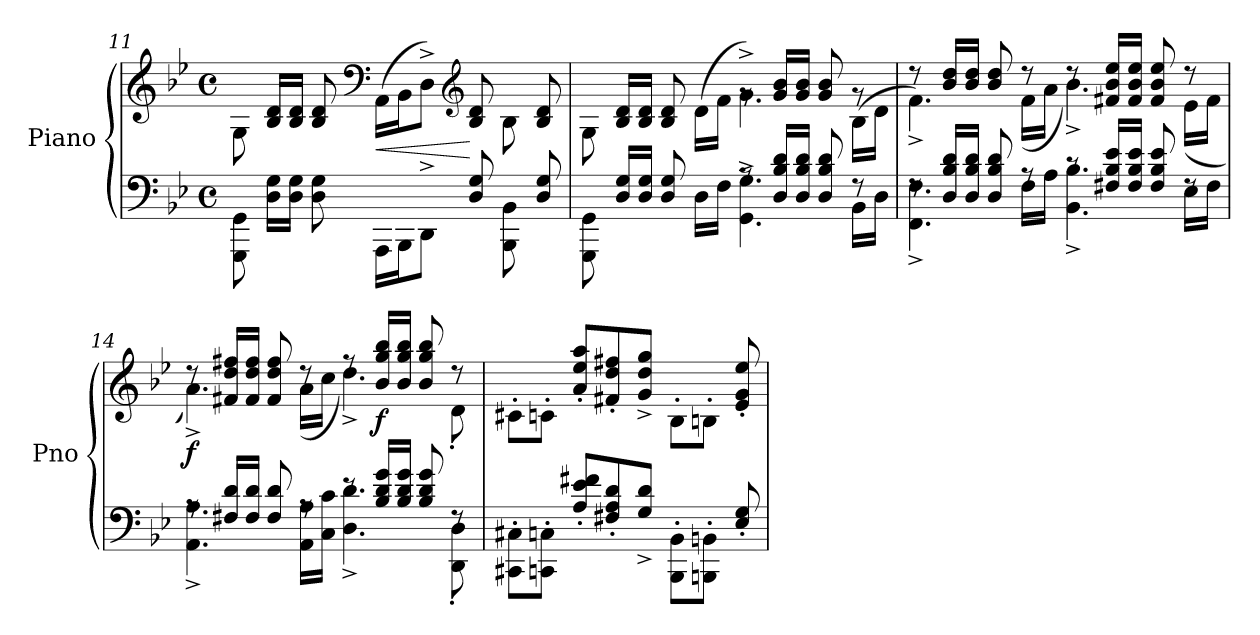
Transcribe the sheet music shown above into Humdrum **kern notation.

**kern	**kern	**dynam
*part1	*part1	*part1
*staff2	*staff1	*staff1/2
*I"Piano	*	*
*I'Pno	*	*
*clefF4	*clefG2	*
*k[b-e-]	*k[b-e-]	*
*M4/4	*M4/4	*
*met(c)	*met(c)	*
=11	=11	=11
8GGG\ 8GG\	8G\	.
16D\ 16G\LL	16B-/ 16d/LL	.
16D\ 16G\JJ	16B-/ 16d/JJ	.
8D\ 8G\	8B-/ 8d/	.
*	*clefF4	*
!	!	!LO:HP:b
16AAA\LL	(<16AA\LL	<
16BBB-\J	16BB-\J	.
8DD^\J	8D^\J)	.
*	*clefG2	*
8D/ 8G/	8B-/ 8d/	[
8BBB-\ 8BB-\	8B-\	.
8D/ 8G/	8B-/ 8d/	.
=12	=12	=12
*^	*^	*
8GGG\ 8GG\	2ryy	8G\	2ryy	.
16D/ 16G/LL	.	16B-/ 16d/LL	.	.
16D/ 16G/JJ	.	16B-/ 16d/JJ	.	.
8D/ 8G/	.	8B-/ 8d/	.	.
!	!	!	!	!LO:DY:b
16D\LL	.	(<16d\LL	.	other-dynamics
16F\JJ	.	16f\JJ	.	.
4.GG\^ 4.G\^	8rA	4.g^\)	8rg	.
.	16D/ 16B-/ 16d/LL	.	16g/ 16b-/LL	.
.	16D/ 16B-/ 16d/JJ	.	16g/ 16b-/JJ	.
.	8D/ 8B-/ 8d/	.	8g/ 8b-/	.
16BB-\LL	8rF	(<16B-\LL	8rg	.
16D\JJ	.	16d\JJ	.	.
!!LO:PB:g=z	!!
=13	=13	=13	=13	=13
8rF	4.FF\^ 4.F\^	8rdd	4.f^\)	.
16D/ 16B-/ 16d/LL	.	16b-/ 16dd/LL	.	.
16D/ 16B-/ 16d/JJ	.	16b-/ 16dd/JJ	.	.
8D/ 8B-/ 8d/	.	8b-/ 8dd/	.	.
8rA	16F\LL	8rdd	(<16f\LL	.
.	16A\JJ	.	16a\JJ	.
8rc	4.BB-\^ 4.B-\^	8rdd	4.b-^\)	.
16F#X/ 16B-/ 16e-/LL	.	16f#X/ 16b-/ 16ee-/LL	.	.
16F#/ 16B-/ 16e-/JJ	.	16f#/ 16b-/ 16ee-/JJ	.	.
8F#/ 8B-/ 8e-/	.	8f#/ 8b-/ 8ee-/	.	.
8rF	16E-\LL	8rdd	(<16e-\LL	.
.	16F#\JJ	.	16f#\JJ	.
=14	=14	=14	=14	=14
!	!	!	!	!LO:DY:b
8rA	4.AA\^ 4.A\^	8rdd	4.a^\)	f
16F#X/ 16d/LL	.	16f#X/ 16dd/ 16ff#X/LL	.	.
16F#/ 16d/JJ	.	16f#/ 16dd/ 16ff#/JJ	.	.
8F#/ 8d/	.	8f#/ 8dd/ 8ff#/	.	.
8rA	16AA\ 16A\LL	8rdd	(<16a\LL	.
.	16C\ 16c\JJ	.	16cc\JJ	.
8re	4.D\^ 4.d\^	8rff	4.dd^\)	.
!	!	!	!	!LO:DY:b
16B-/ 16d/ 16g/LL	.	16b-/ 16gg/ 16bb-/LL	.	f
16B-/ 16d/ 16g/JJ	.	16b-/ 16gg/ 16bb-/JJ	.	.
8B-/ 8d/ 8g/	.	8b-/ 8gg/ 8bb-/	.	.
8rF	8DD\' 8D\'	8rdd	8d'\	.
*v	*v	*	*	*
*	*v	*v	*
=15	=15	=15
8CC#X\' 8C#X\'L	8c#X'\L	.
8CCn\' 8Cn\'J	8cn'\J	.
8A/' 8e-/' 8f#X/'L	8a/' 8ee-/' 8aa/'L	.
8F#X/' 8A/' 8d/'	8f#X/' 8dd/' 8ff#X/'	.
8G/^ 8d/^J	8g/^ 8dd/^ 8gg/^J	.
8BBB-\' 8BB-\'L	8B-'\L	.
8BBBn\' 8BBn\'J	8Bn'\J	.
!	!	!LO:DY:a=2
8E-/' 8G/'	8e-/' 8g/' 8ee-/'	other-dynamics
=	=	=
*-	*-	*-
